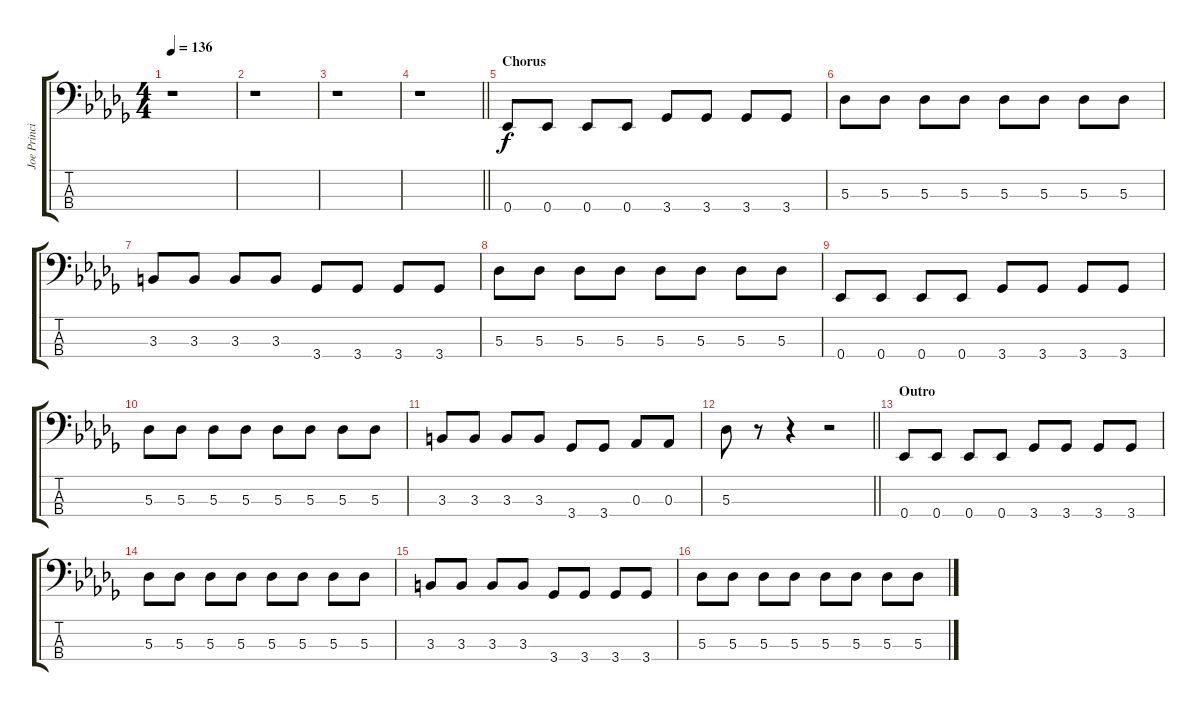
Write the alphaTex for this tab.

\track ("Joe Principe - Bass" "Joe Princi") {instrument electricbassfinger}
\staff {score tabs}
\tuning (Gb2 Db2 Ab1 Eb1) {hide}
\ts (4 4)
\tempo 136
\clef f4
\ks db
r.1{dy f} |
r.1 |
r.1 |
\barLineRight lightlight
r.1 |
\section ("" "Chorus")
0.4.8 0.4.8 0.4.8 0.4.8 3.4.8 3.4.8 3.4.8 3.4.8 |
5.3.8 5.3.8 5.3.8 5.3.8 5.3.8 5.3.8 5.3.8 5.3.8 |
3.3.8 3.3.8 3.3.8 3.3.8 3.4.8 3.4.8 3.4.8 3.4.8 |
5.3.8 5.3.8 5.3.8 5.3.8 5.3.8 5.3.8 5.3.8 5.3.8 |
0.4.8 0.4.8 0.4.8 0.4.8 3.4.8 3.4.8 3.4.8 3.4.8 |
5.3.8 5.3.8 5.3.8 5.3.8 5.3.8 5.3.8 5.3.8 5.3.8 |
3.3.8 3.3.8 3.3.8 3.3.8 3.4.8 3.4.8 0.3.8 0.3.8 |
\barLineRight lightlight
5.3.8 r.8 r.4 r.2 |
\section ("" "Outro")
0.4.8 0.4.8 0.4.8 0.4.8 3.4.8 3.4.8 3.4.8 3.4.8 |
5.3.8 5.3.8 5.3.8 5.3.8 5.3.8 5.3.8 5.3.8 5.3.8 |
3.3.8 3.3.8 3.3.8 3.3.8 3.4.8 3.4.8 3.4.8 3.4.8 |
5.3.8 5.3.8 5.3.8 5.3.8 5.3.8 5.3.8 5.3.8 5.3.8
